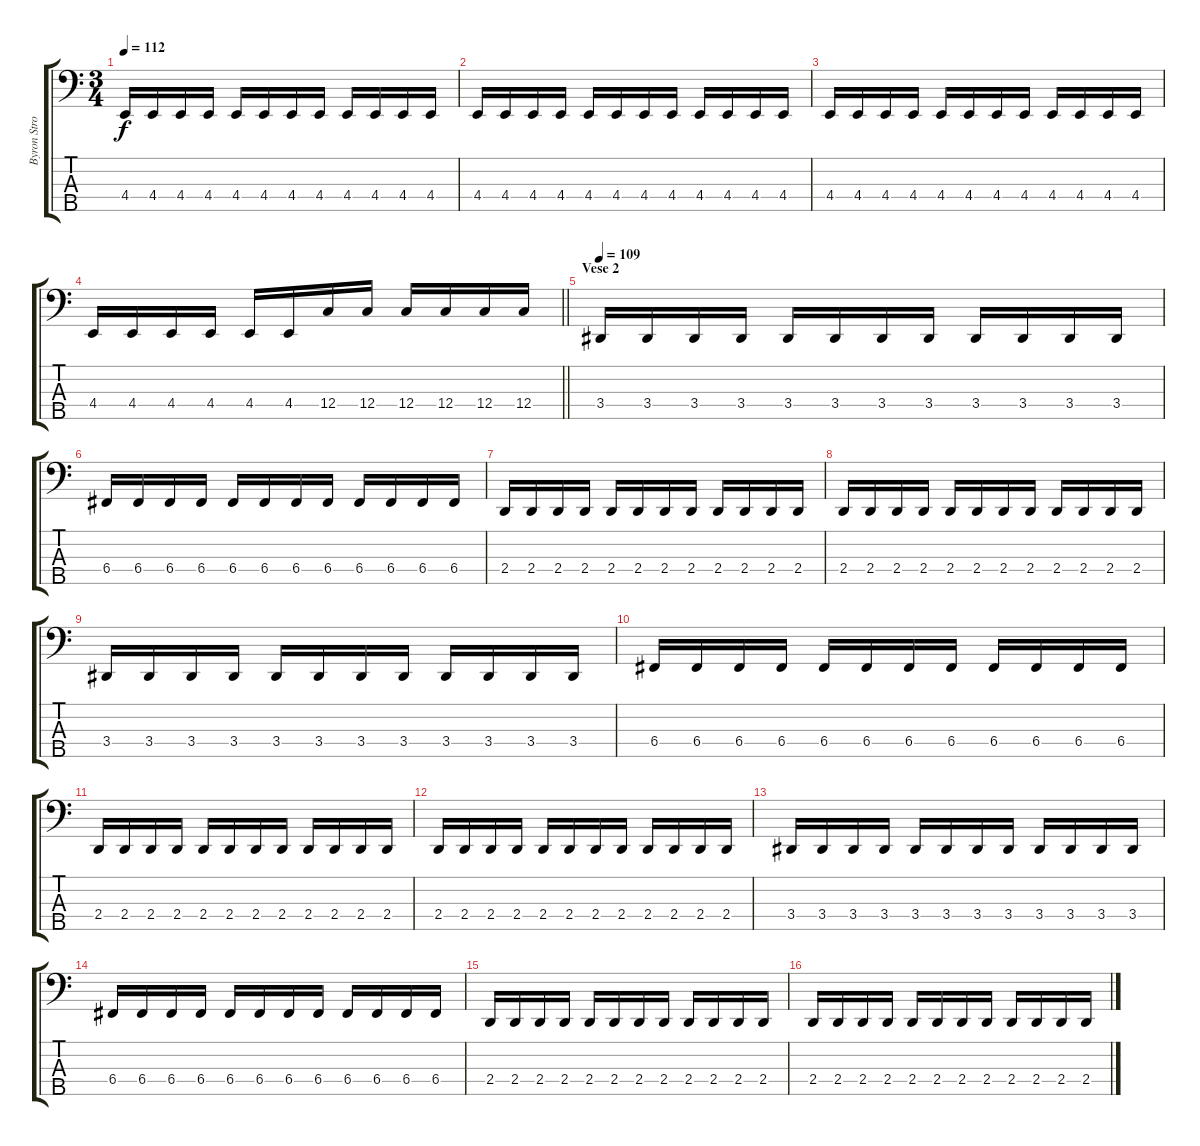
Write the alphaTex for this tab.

\track ("Byron Stroud" "Byron Stro") {instrument electricbasspick}
\staff {score tabs}
\tuning (G2 C2 G1 C1 G0) {hide}
\ts (3 4)
\tempo 112
\clef f4
\ks c
4.4.16{dy f} 4.4.16 4.4.16 4.4.16 4.4.16 4.4.16 4.4.16 4.4.16 4.4.16 4.4.16 4.4.16 4.4.16 |
4.4.16 4.4.16 4.4.16 4.4.16 4.4.16 4.4.16 4.4.16 4.4.16 4.4.16 4.4.16 4.4.16 4.4.16 |
4.4.16 4.4.16 4.4.16 4.4.16 4.4.16 4.4.16 4.4.16 4.4.16 4.4.16 4.4.16 4.4.16 4.4.16 |
\barLineRight lightlight
4.4.16 4.4.16 4.4.16 4.4.16 4.4.16 4.4.16 12.4.16 12.4.16 12.4.16 12.4.16 12.4.16 12.4.16 |
\section ("" "Vese 2")
\tempo 109
3.4.16 3.4.16 3.4.16 3.4.16 3.4.16 3.4.16 3.4.16 3.4.16 3.4.16 3.4.16 3.4.16 3.4.16 |
6.4.16 6.4.16 6.4.16 6.4.16 6.4.16 6.4.16 6.4.16 6.4.16 6.4.16 6.4.16 6.4.16 6.4.16 |
2.4.16 2.4.16 2.4.16 2.4.16 2.4.16 2.4.16 2.4.16 2.4.16 2.4.16 2.4.16 2.4.16 2.4.16 |
2.4.16 2.4.16 2.4.16 2.4.16 2.4.16 2.4.16 2.4.16 2.4.16 2.4.16 2.4.16 2.4.16 2.4.16 |
3.4.16 3.4.16 3.4.16 3.4.16 3.4.16 3.4.16 3.4.16 3.4.16 3.4.16 3.4.16 3.4.16 3.4.16 |
6.4.16 6.4.16 6.4.16 6.4.16 6.4.16 6.4.16 6.4.16 6.4.16 6.4.16 6.4.16 6.4.16 6.4.16 |
2.4.16 2.4.16 2.4.16 2.4.16 2.4.16 2.4.16 2.4.16 2.4.16 2.4.16 2.4.16 2.4.16 2.4.16 |
2.4.16 2.4.16 2.4.16 2.4.16 2.4.16 2.4.16 2.4.16 2.4.16 2.4.16 2.4.16 2.4.16 2.4.16 |
3.4.16 3.4.16 3.4.16 3.4.16 3.4.16 3.4.16 3.4.16 3.4.16 3.4.16 3.4.16 3.4.16 3.4.16 |
6.4.16 6.4.16 6.4.16 6.4.16 6.4.16 6.4.16 6.4.16 6.4.16 6.4.16 6.4.16 6.4.16 6.4.16 |
2.4.16 2.4.16 2.4.16 2.4.16 2.4.16 2.4.16 2.4.16 2.4.16 2.4.16 2.4.16 2.4.16 2.4.16 |
2.4.16 2.4.16 2.4.16 2.4.16 2.4.16 2.4.16 2.4.16 2.4.16 2.4.16 2.4.16 2.4.16 2.4.16
